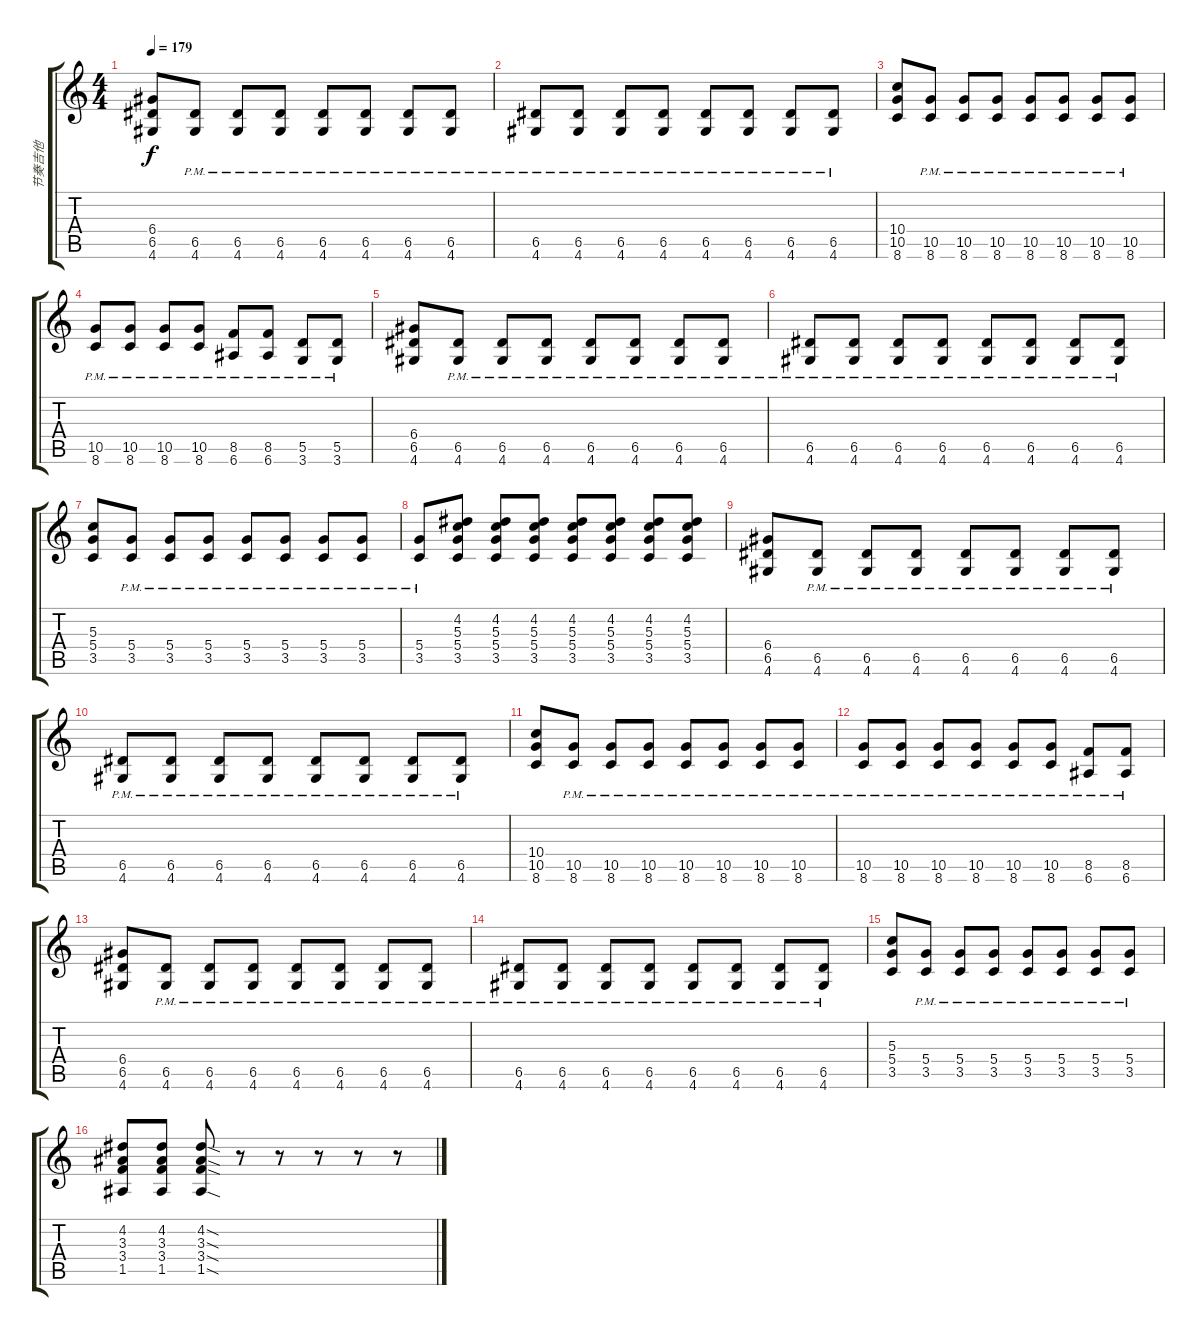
\track ("节奏吉他" "节奏吉他") {instrument overdrivenguitar}
\staff {score tabs}
\tuning (E4 B3 G3 D3 A2 E2) {hide}
\ts (4 4)
\tempo 179
\clef g2
\ks c
(6.4 6.5 4.6).8{dy f} (6.5{pm} 4.6{pm}).8 (6.5{pm} 4.6{pm}).8 (6.5{pm} 4.6{pm}).8 (6.5{pm} 4.6{pm}).8 (6.5{pm} 4.6{pm}).8 (6.5{pm} 4.6{pm}).8 (6.5{pm} 4.6{pm}).8 |
(6.5{pm} 4.6{pm}).8 (6.5{pm} 4.6{pm}).8 (6.5{pm} 4.6{pm}).8 (6.5{pm} 4.6{pm}).8 (6.5{pm} 4.6{pm}).8 (6.5{pm} 4.6{pm}).8 (6.5{pm} 4.6{pm}).8 (6.5{pm} 4.6{pm}).8 |
(10.4 10.5 8.6).8 (10.5{pm} 8.6{pm}).8 (10.5{pm} 8.6{pm}).8 (10.5{pm} 8.6{pm}).8 (10.5{pm} 8.6{pm}).8 (10.5{pm} 8.6{pm}).8 (10.5{pm} 8.6{pm}).8 (10.5{pm} 8.6{pm}).8 |
(10.5{pm} 8.6{pm}).8 (10.5{pm} 8.6{pm}).8 (10.5{pm} 8.6{pm}).8 (10.5{pm} 8.6{pm}).8 (8.5{pm} 6.6{pm}).8 (8.5{pm} 6.6{pm}).8 (5.5{pm} 3.6{pm}).8 (5.5{pm} 3.6{pm}).8 |
(6.4 6.5 4.6).8 (6.5{pm} 4.6{pm}).8 (6.5{pm} 4.6{pm}).8 (6.5{pm} 4.6{pm}).8 (6.5{pm} 4.6{pm}).8 (6.5{pm} 4.6{pm}).8 (6.5{pm} 4.6{pm}).8 (6.5{pm} 4.6{pm}).8 |
(6.5{pm} 4.6{pm}).8 (6.5{pm} 4.6{pm}).8 (6.5{pm} 4.6{pm}).8 (6.5{pm} 4.6{pm}).8 (6.5{pm} 4.6{pm}).8 (6.5{pm} 4.6{pm}).8 (6.5{pm} 4.6{pm}).8 (6.5{pm} 4.6{pm}).8 |
(5.3 5.4 3.5).8 (5.4{pm} 3.5{pm}).8 (5.4{pm} 3.5{pm}).8 (5.4{pm} 3.5{pm}).8 (5.4{pm} 3.5{pm}).8 (5.4{pm} 3.5{pm}).8 (5.4{pm} 3.5{pm}).8 (5.4{pm} 3.5{pm}).8 |
(5.4{pm} 3.5{pm}).8 (4.2 5.3 5.4 3.5).8 (4.2 5.3 5.4 3.5).8 (4.2 5.3 5.4 3.5).8 (4.2 5.3 5.4 3.5).8 (4.2 5.3 5.4 3.5).8 (4.2 5.3 5.4 3.5).8 (4.2 5.3 5.4 3.5).8 |
(6.4 6.5 4.6).8 (6.5{pm} 4.6{pm}).8 (6.5{pm} 4.6{pm}).8 (6.5{pm} 4.6{pm}).8 (6.5{pm} 4.6{pm}).8 (6.5{pm} 4.6{pm}).8 (6.5{pm} 4.6{pm}).8 (6.5{pm} 4.6{pm}).8 |
(6.5{pm} 4.6{pm}).8 (6.5{pm} 4.6{pm}).8 (6.5{pm} 4.6{pm}).8 (6.5{pm} 4.6{pm}).8 (6.5{pm} 4.6{pm}).8 (6.5{pm} 4.6{pm}).8 (6.5{pm} 4.6{pm}).8 (6.5{pm} 4.6{pm}).8 |
(10.4 10.5 8.6).8 (10.5{pm} 8.6{pm}).8 (10.5{pm} 8.6{pm}).8 (10.5{pm} 8.6{pm}).8 (10.5{pm} 8.6{pm}).8 (10.5{pm} 8.6{pm}).8 (10.5{pm} 8.6{pm}).8 (10.5{pm} 8.6{pm}).8 |
(10.5{pm} 8.6{pm}).8 (10.5{pm} 8.6{pm}).8 (10.5{pm} 8.6{pm}).8 (10.5{pm} 8.6{pm}).8 (10.5{pm} 8.6{pm}).8 (10.5{pm} 8.6{pm}).8 (8.5{pm} 6.6{pm}).8 (8.5{pm} 6.6{pm}).8 |
(6.4 6.5 4.6).8 (6.5{pm} 4.6{pm}).8 (6.5{pm} 4.6{pm}).8 (6.5{pm} 4.6{pm}).8 (6.5{pm} 4.6{pm}).8 (6.5{pm} 4.6{pm}).8 (6.5{pm} 4.6{pm}).8 (6.5{pm} 4.6{pm}).8 |
(6.5{pm} 4.6{pm}).8 (6.5{pm} 4.6{pm}).8 (6.5{pm} 4.6{pm}).8 (6.5{pm} 4.6{pm}).8 (6.5{pm} 4.6{pm}).8 (6.5{pm} 4.6{pm}).8 (6.5{pm} 4.6{pm}).8 (6.5{pm} 4.6{pm}).8 |
(5.3 5.4 3.5).8 (5.4{pm} 3.5{pm}).8 (5.4{pm} 3.5{pm}).8 (5.4{pm} 3.5{pm}).8 (5.4{pm} 3.5{pm}).8 (5.4{pm} 3.5{pm}).8 (5.4{pm} 3.5{pm}).8 (5.4{pm} 3.5{pm}).8 |
(4.2 3.3 3.4 1.5).8 (4.2 3.3 3.4 1.5).8 (4.2{sod} 3.3{sod} 3.4{sod} 1.5{sod}).8 r.8 r.8 r.8 r.8 r.8
